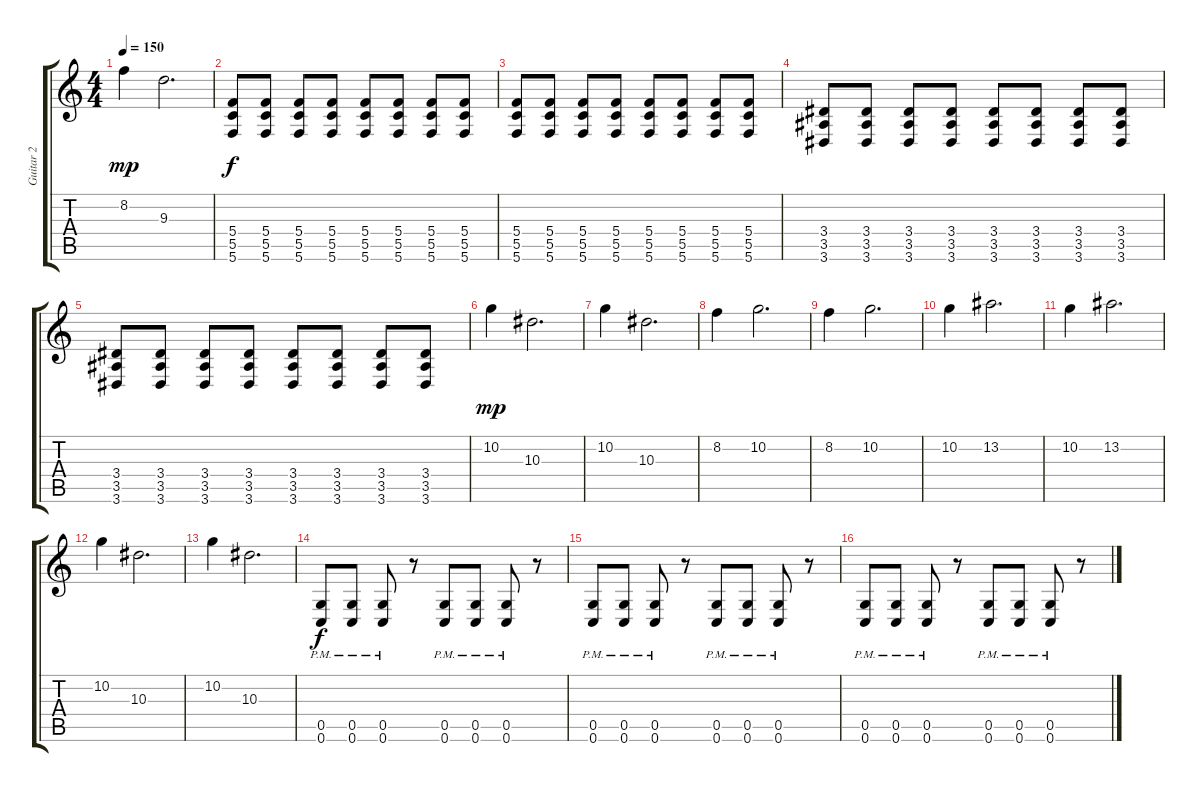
\track ("Guitar 2" "Guitar 2") {instrument distortionguitar}
\staff {score tabs}
\tuning (D4 A3 F3 C3 G2 C2) {hide}
\ts (4 4)
\tempo 150
\clef g2
\ks c
8.2.4{dy mp} 9.3.2{d} |
(5.4 5.5 5.6).8{dy f} (5.4 5.5 5.6).8 (5.4 5.5 5.6).8 (5.4 5.5 5.6).8 (5.4 5.5 5.6).8 (5.4 5.5 5.6).8 (5.4 5.5 5.6).8 (5.4 5.5 5.6).8 |
(5.4 5.5 5.6).8 (5.4 5.5 5.6).8 (5.4 5.5 5.6).8 (5.4 5.5 5.6).8 (5.4 5.5 5.6).8 (5.4 5.5 5.6).8 (5.4 5.5 5.6).8 (5.4 5.5 5.6).8 |
(3.4 3.5 3.6).8 (3.4 3.5 3.6).8 (3.4 3.5 3.6).8 (3.4 3.5 3.6).8 (3.4 3.5 3.6).8 (3.4 3.5 3.6).8 (3.4 3.5 3.6).8 (3.4 3.5 3.6).8 |
(3.4 3.5 3.6).8 (3.4 3.5 3.6).8 (3.4 3.5 3.6).8 (3.4 3.5 3.6).8 (3.4 3.5 3.6).8 (3.4 3.5 3.6).8 (3.4 3.5 3.6).8 (3.4 3.5 3.6).8 |
10.2.4{dy mp} 10.3.2{d} |
10.2.4 10.3.2{d} |
8.2.4 10.2.2{d} |
8.2.4 10.2.2{d} |
10.2.4 13.2.2{d} |
10.2.4 13.2.2{d} |
10.2.4 10.3.2{d} |
10.2.4 10.3.2{d} |
(0.5{pm} 0.6{pm}).8{dy f} (0.5{pm} 0.6{pm}).8 (0.5{pm} 0.6{pm}).8 r.8 (0.5{pm} 0.6{pm}).8 (0.5{pm} 0.6{pm}).8 (0.5{pm} 0.6{pm}).8 r.8 |
(0.5{pm} 0.6{pm}).8 (0.5{pm} 0.6{pm}).8 (0.5{pm} 0.6{pm}).8 r.8 (0.5{pm} 0.6{pm}).8 (0.5{pm} 0.6{pm}).8 (0.5{pm} 0.6{pm}).8 r.8 |
(0.5{pm} 0.6{pm}).8 (0.5{pm} 0.6{pm}).8 (0.5{pm} 0.6{pm}).8 r.8 (0.5{pm} 0.6{pm}).8 (0.5{pm} 0.6{pm}).8 (0.5{pm} 0.6{pm}).8 r.8
